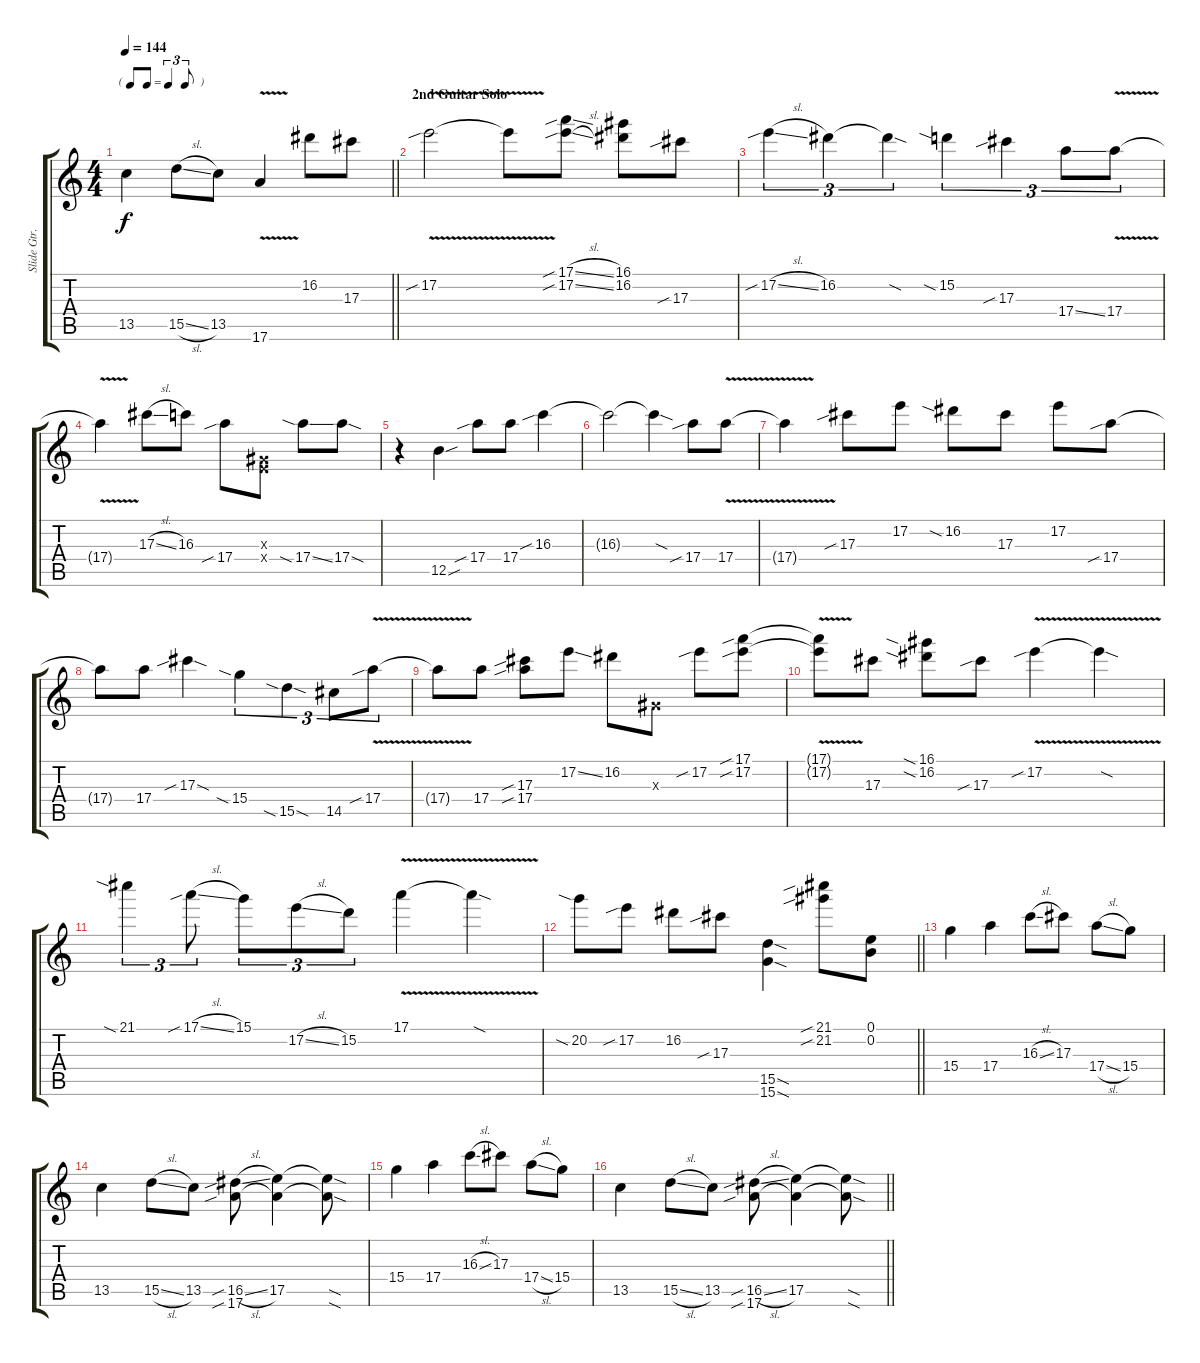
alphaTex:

\track ("Slide Gtr." "Slide Gtr.") {instrument distortionguitar}
\staff {score tabs}
\tuning (E4 B3 Ab3 E3 B2 E2) {hide}
\ts (4 4)
\tf triplet8th
\tempo 144
\clef g2
\barLineRight lightlight
\ks c
13.5.4{dy f} 15.5{sl}.8 13.5.8 17.6{v}.4 16.2.8{volume 16} 17.3.8 |
\section ("" "2nd Guitar Solo")
17.2{v sib}.2 17.2{t}.8 (17.1{sib sl} 17.2{sib sl}).8 (16.1 16.2).8 17.3{sib}.8 |
17.2{sib sl}.4{tu (3 2)} 16.2.4{tu (3 2)} 16.2{sod t}.4{tu (3 2)} 15.2{sia}.4{tu (3 2)} 17.3{sib}.4{tu (3 2)} 17.4{ss}.8{tu (3 2)} 17.4{v}.8{tu (3 2)} |
17.4{t}.4 17.3{sl}.8 16.3.8 17.4{sib}.8 (0.3{x} 0.4{x}).8 17.4{sia ss}.8 17.4{sod}.8 |
r.4 12.5{sou}.4 17.4{sib}.8 17.4.8 16.3{sib}.4 |
16.3{t}.2 16.3{sod t}.4 17.4{sib}.8 17.4{v}.8 |
17.4{t}.4 17.3{sib}.8 17.2.8 16.2{sia}.8 17.3.8 17.2.8 17.4{sib}.8 |
17.4{t}.8 17.4.8 17.3{sib sod}.4 15.4{sia}.4{tu (3 2)} 15.5{sia sod}.4{tu (3 2)} 14.5.8{tu (3 2)} 17.4{v sib}.8{tu (3 2)} |
17.4{t}.8 17.4.8 (17.3{sib} 17.4{sib}).8 17.2{ss}.8 16.2.8 0.3{x}.8 17.2{sib}.8 (17.1{sib} 17.2{sib}).8 |
(17.1{v t} 17.2{v t}).8 17.3.8 (16.1{sia} 16.2{sia}).8 17.3{sib}.8 17.2{v sib}.4 17.2{sod t}.4 |
21.1{sia}.4{tu (3 2)} 17.1{sib sl}.8{tu (3 2)} 15.1.8{tu (3 2)} 17.2{sl}.8{tu (3 2)} 15.2.8{tu (3 2)} 17.1{v}.4 17.1{sod t}.4 |
\barLineRight lightlight
20.2{sia}.8 17.2{sib}.8 16.2.8 17.3{sib}.8 (15.5{sod} 15.6{sod}).4 (21.1{sib} 21.2{sib}).8 (0.1 0.2).8 |
15.4.4{volume 10} 17.4.4 16.3{sl}.8 17.3.8 17.4{sl}.8 15.4.8 |
13.5.4 15.5{sl}.8 13.5.8 (16.5{sib sl} 17.6{sib}).8 (17.5 17.6{t}).4 (17.5{sod t} 17.6{sod t}).8 |
15.4.4 17.4.4 16.3{sl}.8 17.3.8 17.4{sl}.8 15.4.8 |
\barLineRight lightlight
13.5.4 15.5{sl}.8 13.5.8 (16.5{sib sl} 17.6{sib}).8 (17.5 17.6{t}).4 (17.5{sod t} 17.6{sod t}).8
